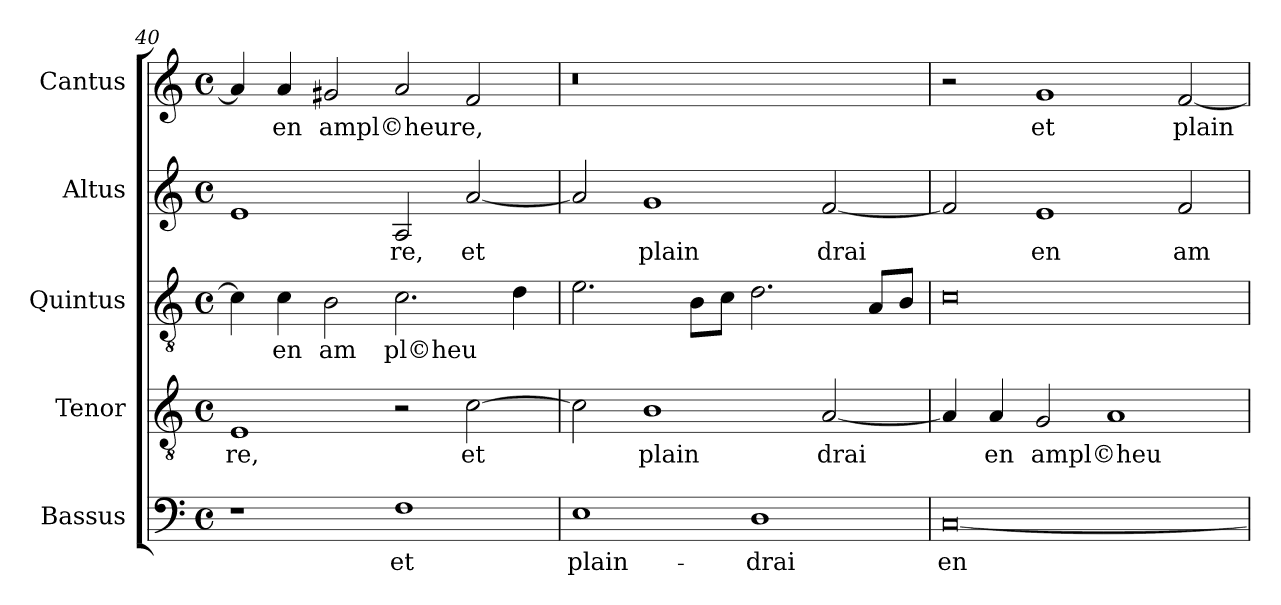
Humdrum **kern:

**kern	**text	**kern	**text	**kern	**text	**kern	**text	**kern	**text
*part5	*part5	*part4	*part4	*part3	*part3	*part2	*part2	*part1	*part1
*staff5	*staff5	*staff4	*staff4	*staff3	*staff3	*staff2	*staff2	*staff1	*staff1
*I"Bassus	*	*I"Tenor	*	*I"Quintus	*	*I"Altus	*	*I"Cantus	*
*clefF4	*	*clefGv2	*	*clefGv2	*	*clefG2	*	*clefG2	*
*M4/4	*	*M4/4	*	*M4/4	*	*M4/4	*	*M4/4	*
*met(c)	*	*met(c)	*	*met(c)	*	*met(c)	*	*met(c)	*
=40	=40	=40	=40	=40	=40	=40	=40	=40	=40
!	!	!	!LO:LY:b:cj	!	!	!	!	!	!
1r	.	1E	re,	4c\]	.	1e	.	4a/]	.
!	!	!	!	!	!LO:LY:b:cj	!	!	!	!LO:LY:b:cj
.	.	.	.	4c\	en	.	.	4a/	en
!	!	!	!	!	!LO:LY:b:cj	!	!	!	!LO:LY:b
.	.	.	.	2B\	am	.	.	2g#X/	ampl©heure,
!	!LO:LY:b:cj	!	!	!	!LO:LY:b	!	!LO:LY:b:cj	!	!
1F	et	2r	.	2.c\	pl©heu	2A/	re,	2a/	.
!	!	!	!LO:LY:b:cj	!	!	!	!LO:LY:b:cj	!	!
.	.	[>2c\	et	.	.	[<2a/	et	2f/	.
.	.	.	.	4d\	.	.	.	.	.
=41	=41	=41	=41	=41	=41	=41	=41	=41	=41
!	!LO:LY:b:cj	!	!	!	!	!	!	!	!
1E	plain-	2c\]	.	2.e\	.	2a/]	.	0r	.
!	!	!	!LO:LY:b:cj	!	!	!	!LO:LY:b:cj	!	!
.	.	1B	plain	.	.	1g	plain	.	.
.	.	.	.	8B\L	.	.	.	.	.
.	.	.	.	8c\J	.	.	.	.	.
!	!LO:LY:b:cj	!	!	!	!	!	!	!	!
1D	-drai	.	.	2.d\	.	.	.	.	.
!	!	!	!LO:LY:b	!	!	!	!LO:LY:b	!	!
.	.	[<2A/	drai	.	.	[<2f/	drai	.	.
.	.	.	.	8A/L	.	.	.	.	.
.	.	.	.	8B/J	.	.	.	.	.
=42	=42	=42	=42	=42	=42	=42	=42	=42	=42
!	!LO:LY:b:cj	!	!	!	!	!	!	!	!
[<0C	en	4A/]	.	0c	.	2f/]	.	2r	.
!	!	!	!LO:LY:b:cj	!	!	!	!	!	!
.	.	4A/	en	.	.	.	.	.	.
!	!	!	!LO:LY:b	!	!	!	!LO:LY:b:cj	!	!LO:LY:b:cj
.	.	2G/	ampl©heu	.	.	1e	en	1g	et
.	.	1A	.	.	.	.	.	.	.
!	!	!	!	!	!	!	!LO:LY:b:cj	!	!LO:LY:b
.	.	.	.	.	.	2f/	am	[<2f/	plain
=	=	=	=	=	=	=	=	=	=
*-	*-	*-	*-	*-	*-	*-	*-	*-	*-
